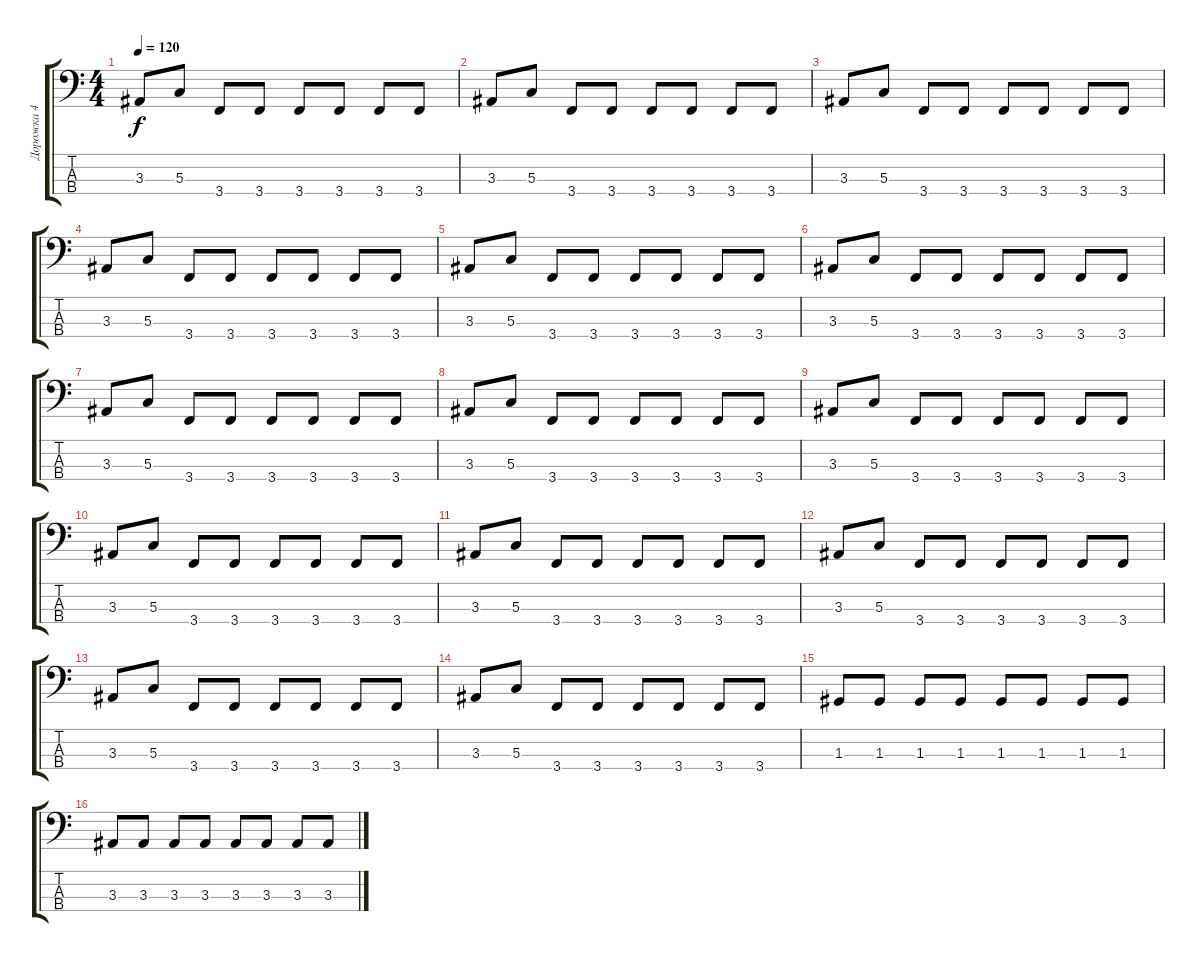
\track ("Дорожка 4" "Дорожка 4") {instrument fretlessbass}
\staff {score tabs}
\tuning (F2 C2 G1 D1) {hide}
\ts (4 4)
\tempo 120
\clef f4
\ks c
3.3.8{dy f} 5.3.8 3.4.8 3.4.8 3.4.8 3.4.8 3.4.8 3.4.8 |
3.3.8 5.3.8 3.4.8 3.4.8 3.4.8 3.4.8 3.4.8 3.4.8 |
3.3.8 5.3.8 3.4.8 3.4.8 3.4.8 3.4.8 3.4.8 3.4.8 |
3.3.8 5.3.8 3.4.8 3.4.8 3.4.8 3.4.8 3.4.8 3.4.8 |
3.3.8 5.3.8 3.4.8 3.4.8 3.4.8 3.4.8 3.4.8 3.4.8 |
3.3.8 5.3.8 3.4.8 3.4.8 3.4.8 3.4.8 3.4.8 3.4.8 |
3.3.8 5.3.8 3.4.8 3.4.8 3.4.8 3.4.8 3.4.8 3.4.8 |
3.3.8 5.3.8 3.4.8 3.4.8 3.4.8 3.4.8 3.4.8 3.4.8 |
3.3.8 5.3.8 3.4.8 3.4.8 3.4.8 3.4.8 3.4.8 3.4.8 |
3.3.8 5.3.8 3.4.8 3.4.8 3.4.8 3.4.8 3.4.8 3.4.8 |
3.3.8 5.3.8 3.4.8 3.4.8 3.4.8 3.4.8 3.4.8 3.4.8 |
3.3.8 5.3.8 3.4.8 3.4.8 3.4.8 3.4.8 3.4.8 3.4.8 |
3.3.8 5.3.8 3.4.8 3.4.8 3.4.8 3.4.8 3.4.8 3.4.8 |
3.3.8 5.3.8 3.4.8 3.4.8 3.4.8 3.4.8 3.4.8 3.4.8 |
1.3.8 1.3.8 1.3.8 1.3.8 1.3.8 1.3.8 1.3.8 1.3.8 |
3.3.8 3.3.8 3.3.8 3.3.8 3.3.8 3.3.8 3.3.8 3.3.8
